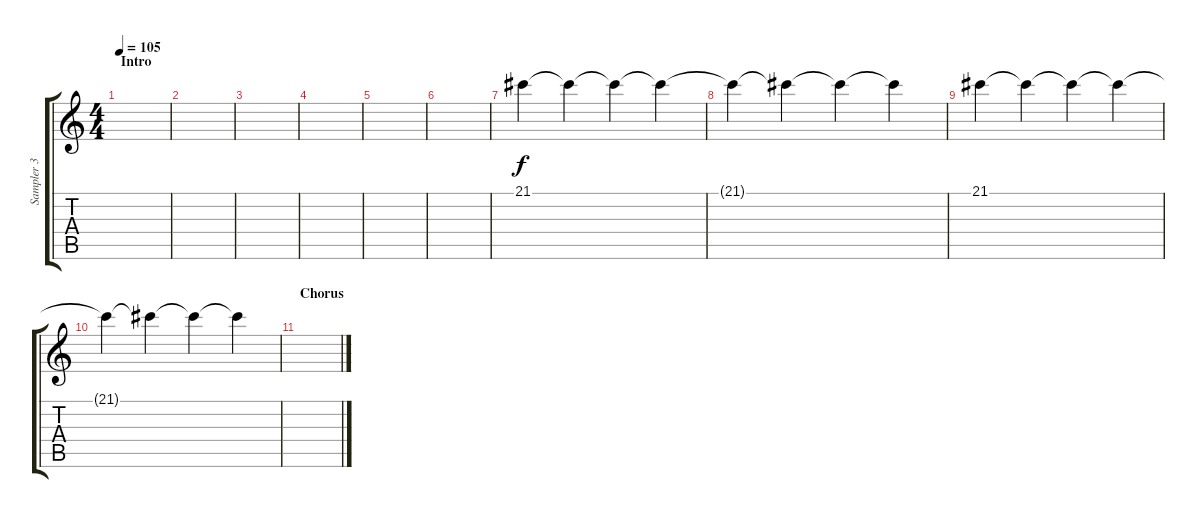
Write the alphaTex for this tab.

\track ("Sampler 3" "Sampler 3") {instrument stringensemble1}
\staff {score tabs}
\tuning (E4 B3 G3 D3 A2 E2) {hide}
\ts (4 4)
\section ("" "Intro")
\tempo 105
\clef g2
\ks c
|
|
|
|
|
|
21.1.4{volume 12 instrument stringensemble1} 21.1{t}.4 21.1{t}.4{volume 11} 21.1{t}.4{volume 10} |
21.1{t}.4{volume 9} 21.1{t}.4{volume 8} 21.1{t}.4{volume 7} 21.1{t}.4{volume 6} |
21.1.4{volume 12 instrument stringensemble1} 21.1{t}.4 21.1{t}.4{volume 11} 21.1{t}.4{volume 10} |
21.1{t}.4{volume 9} 21.1{t}.4{volume 8} 21.1{t}.4{volume 7} 21.1{t}.4{volume 6} |
\section ("" "Chorus")
